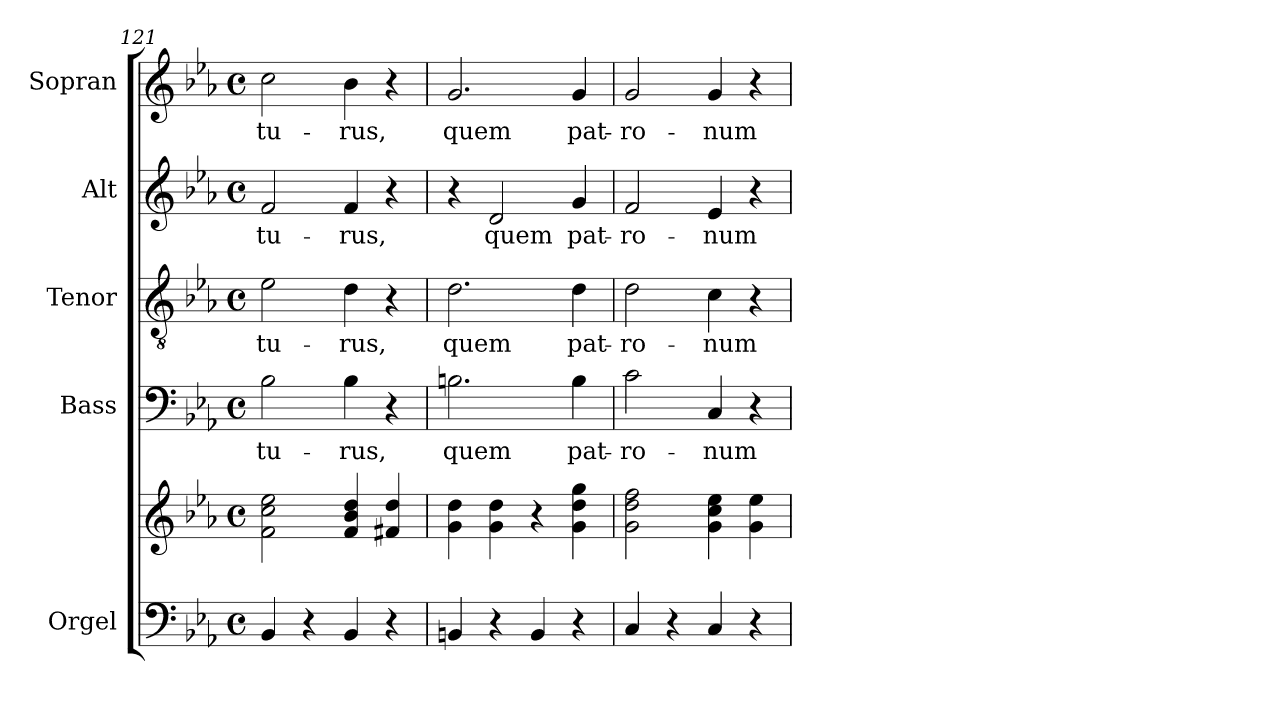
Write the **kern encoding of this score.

**kern	**kern	**kern	**text	**kern	**text	**kern	**text	**kern	**text
*part5	*part5	*part4	*part4	*part3	*part3	*part2	*part2	*part1	*part1
*staff6	*staff5	*staff4	*staff4	*staff3	*staff3	*staff2	*staff2	*staff1	*staff1
*I"Orgel	*	*I"Bass	*	*I"Tenor	*	*I"Alt	*	*I"Sopran	*
*I'Org.	*	*I'B.	*	*I'T.	*	*I'A.	*	*I'S.	*
*clefF4	*clefG2	*clefF4	*	*clefGv2	*	*clefG2	*	*clefG2	*
*k[b-e-a-]	*k[b-e-a-]	*k[b-e-a-]	*	*k[b-e-a-]	*	*k[b-e-a-]	*	*k[b-e-a-]	*
*E-:	*E-:	*E-:	*	*E-:	*	*E-:	*	*E-:	*
*M4/4	*M4/4	*M4/4	*	*M4/4	*	*M4/4	*	*M4/4	*
*met(c)	*met(c)	*met(c)	*	*met(c)	*	*met(c)	*	*met(c)	*
=121	=121	=121	=121	=121	=121	=121	=121	=121	=121
!	!	!	!LO:LY:b	!	!LO:LY:b	!	!LO:LY:b	!	!LO:LY:b
4BB-/	2f\ 2cc\ 2ee-\	2B-\	-tu-	2e-\	-tu-	2f/	-tu-	2cc\	-tu-
4r	.	.	.	.	.	.	.	.	.
!	!	!	!LO:LY:b	!	!LO:LY:b	!	!LO:LY:b	!	!LO:LY:b
4BB-/	4f/ 4b-/ 4dd/	4B-\	-rus,	4d\	-rus,	4f/	-rus,	4b-\	-rus,
4r	4f#X/ 4dd/	4r	.	4r	.	4r	.	4r	.
=122	=122	=122	=122	=122	=122	=122	=122	=122	=122
!	!	!	!LO:LY:b	!	!LO:LY:b	!	!	!	!LO:LY:b
4BBn/	4g\ 4dd\	2.Bn\	quem	2.d\	quem	4r	.	2.g/	quem
!	!	!	!	!	!	!	!LO:LY:b	!	!
4r	4g\ 4dd\	.	.	.	.	2d/	quem	.	.
4BB/	4r	.	.	.	.	.	.	.	.
!	!	!	!LO:LY:b	!	!LO:LY:b	!	!LO:LY:b	!	!LO:LY:b
4r	4g\ 4dd\ 4gg\	4B\	pat-	4d\	pat-	4g/	pat-	4g/	pat-
=123	=123	=123	=123	=123	=123	=123	=123	=123	=123
!	!	!	!LO:LY:b	!	!LO:LY:b	!	!LO:LY:b	!	!LO:LY:b
4C/	2g\ 2dd\ 2ff\	2c\	-ro-	2d\	-ro-	2f/	-ro-	2g/	-ro-
4r	.	.	.	.	.	.	.	.	.
!	!	!	!LO:LY:b	!	!LO:LY:b	!	!LO:LY:b	!	!LO:LY:b
4C/	4g\ 4cc\ 4ee-\	4C/	-num	4c\	-num	4e-/	-num	4g/	-num
4r	4g\ 4ee-\	4r	.	4r	.	4r	.	4r	.
=	=	=	=	=	=	=	=	=	=
*-	*-	*-	*-	*-	*-	*-	*-	*-	*-
